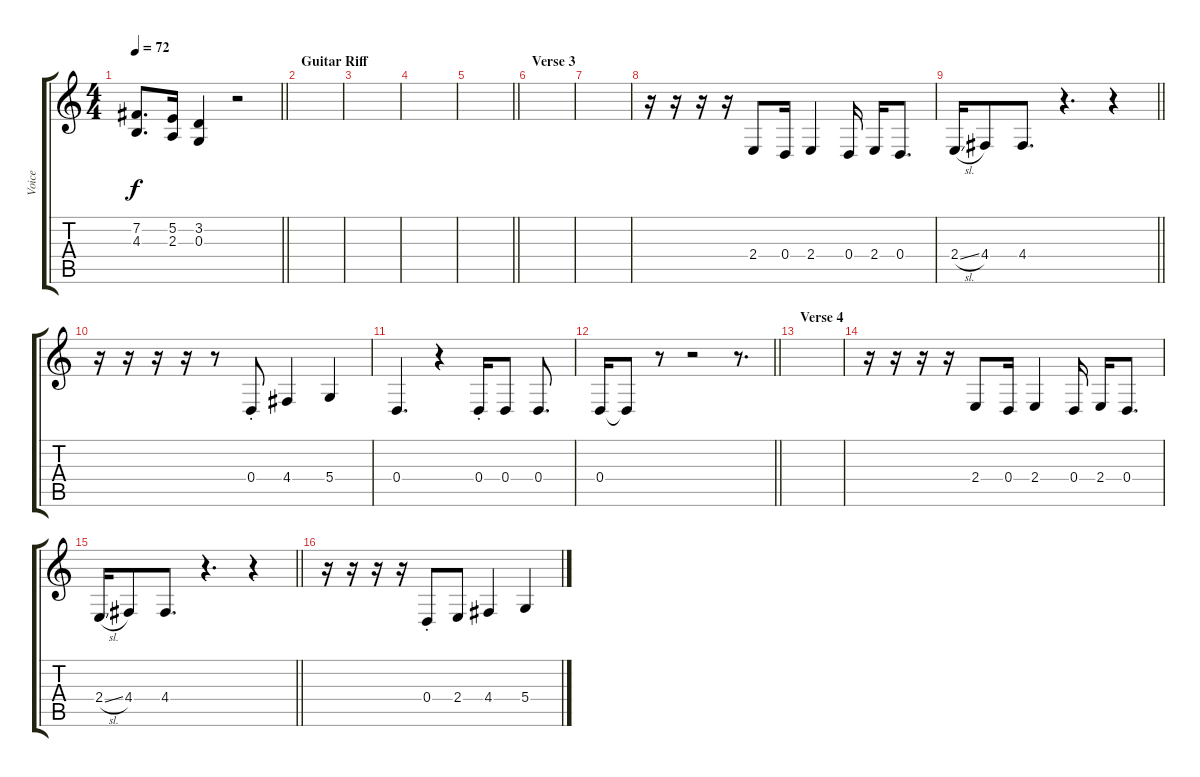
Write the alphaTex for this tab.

\track ("Voice" "Voice") {instrument altosax}
\staff {score tabs}
\tuning (E4 B3 G3 D3 A2 E2) {hide}
\ts (4 4)
\tempo 72
\clef g2
\barLineRight lightlight
\ks c
(7.2 4.3).8{d dy f} (5.2 2.3).16 (3.2 0.3).4 r.2 |
\section ("" "Guitar Riff")
|
|
|
\barLineRight lightlight
|
\section ("" "Verse 3")
|
|
r.16 r.16 r.16 r.16 2.4.8 0.4.16 2.4.4 0.4.16 2.4.16 0.4.8{d} |
\barLineRight lightlight
2.4{sl}.16 4.4.8 4.4.8{d} r.4{d} r.4 |
r.16 r.16 r.16 r.16 r.8 0.4{st}.8 4.4.4 5.4.4 |
0.4.4{d} r.4 0.4{st}.16 0.4.8 0.4.8{d} |
\barLineRight lightlight
0.4.16 0.4{t}.8 r.8 r.2 r.8{d} |
\section ("" "Verse 4")
|
r.16 r.16 r.16 r.16 2.4.8 0.4.16 2.4.4 0.4.16 2.4.16 0.4.8{d} |
\barLineRight lightlight
2.4{sl}.16 4.4.8 4.4.8{d} r.4{d} r.4 |
r.16 r.16 r.16 r.16 0.4{st}.8 2.4.8 4.4.4 5.4.4
